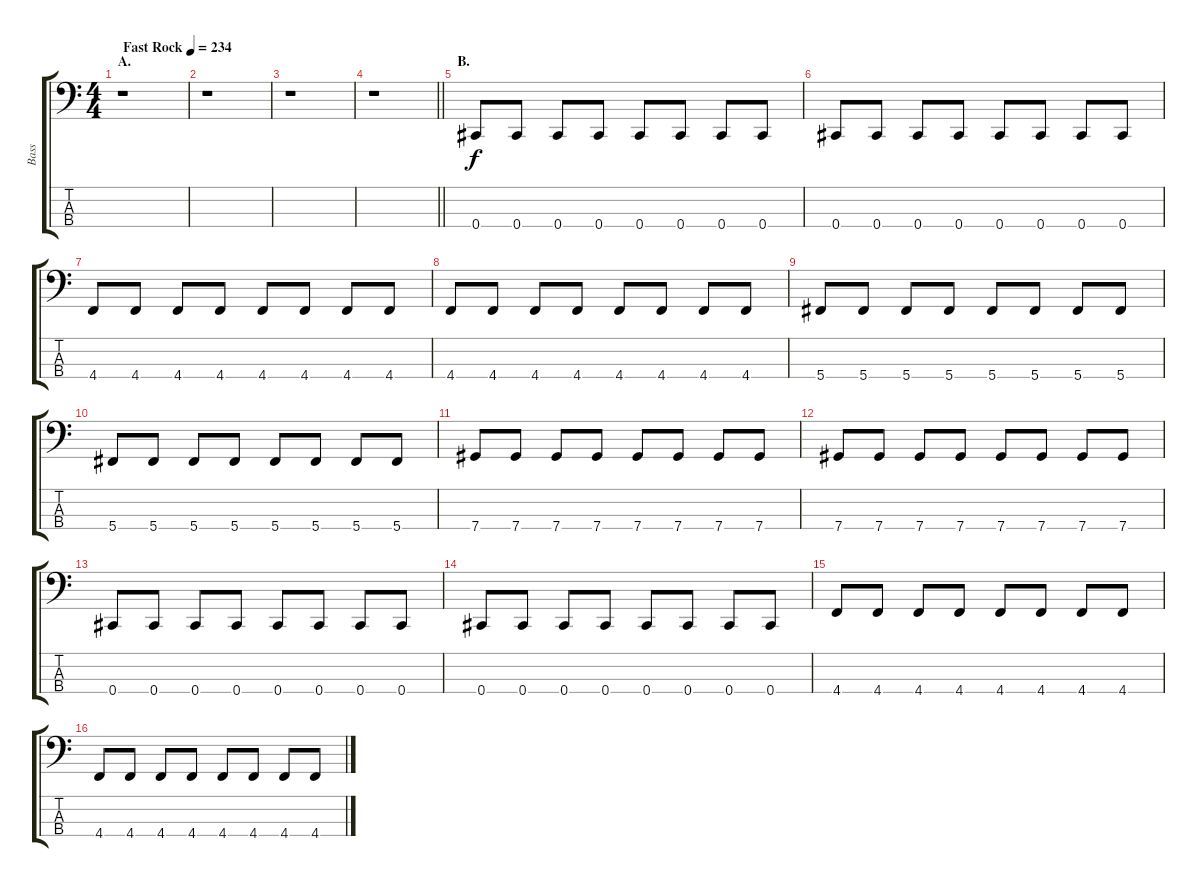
\track ("Bass" "Bass") {instrument electricbasspick}
\staff {score tabs}
\tuning (Gb2 Db2 Ab1 Db1) {hide}
\ts (4 4)
\section ("" "A.")
\tempo (234 "Fast Rock")
\clef f4
\ks c
r.1{dy f instrument electricbasspick} |
r.1 |
r.1 |
\barLineRight lightlight
r.1 |
\section ("" "B.")
0.4.8 0.4.8 0.4.8 0.4.8 0.4.8 0.4.8 0.4.8 0.4.8 |
0.4.8 0.4.8 0.4.8 0.4.8 0.4.8 0.4.8 0.4.8 0.4.8 |
4.4.8 4.4.8 4.4.8 4.4.8 4.4.8 4.4.8 4.4.8 4.4.8 |
4.4.8 4.4.8 4.4.8 4.4.8 4.4.8 4.4.8 4.4.8 4.4.8 |
5.4.8 5.4.8 5.4.8 5.4.8 5.4.8 5.4.8 5.4.8 5.4.8 |
5.4.8 5.4.8 5.4.8 5.4.8 5.4.8 5.4.8 5.4.8 5.4.8 |
7.4.8 7.4.8 7.4.8 7.4.8 7.4.8 7.4.8 7.4.8 7.4.8 |
7.4.8 7.4.8 7.4.8 7.4.8 7.4.8 7.4.8 7.4.8 7.4.8 |
0.4.8 0.4.8 0.4.8 0.4.8 0.4.8 0.4.8 0.4.8 0.4.8 |
0.4.8 0.4.8 0.4.8 0.4.8 0.4.8 0.4.8 0.4.8 0.4.8 |
4.4.8 4.4.8 4.4.8 4.4.8 4.4.8 4.4.8 4.4.8 4.4.8 |
4.4.8 4.4.8 4.4.8 4.4.8 4.4.8 4.4.8 4.4.8 4.4.8
